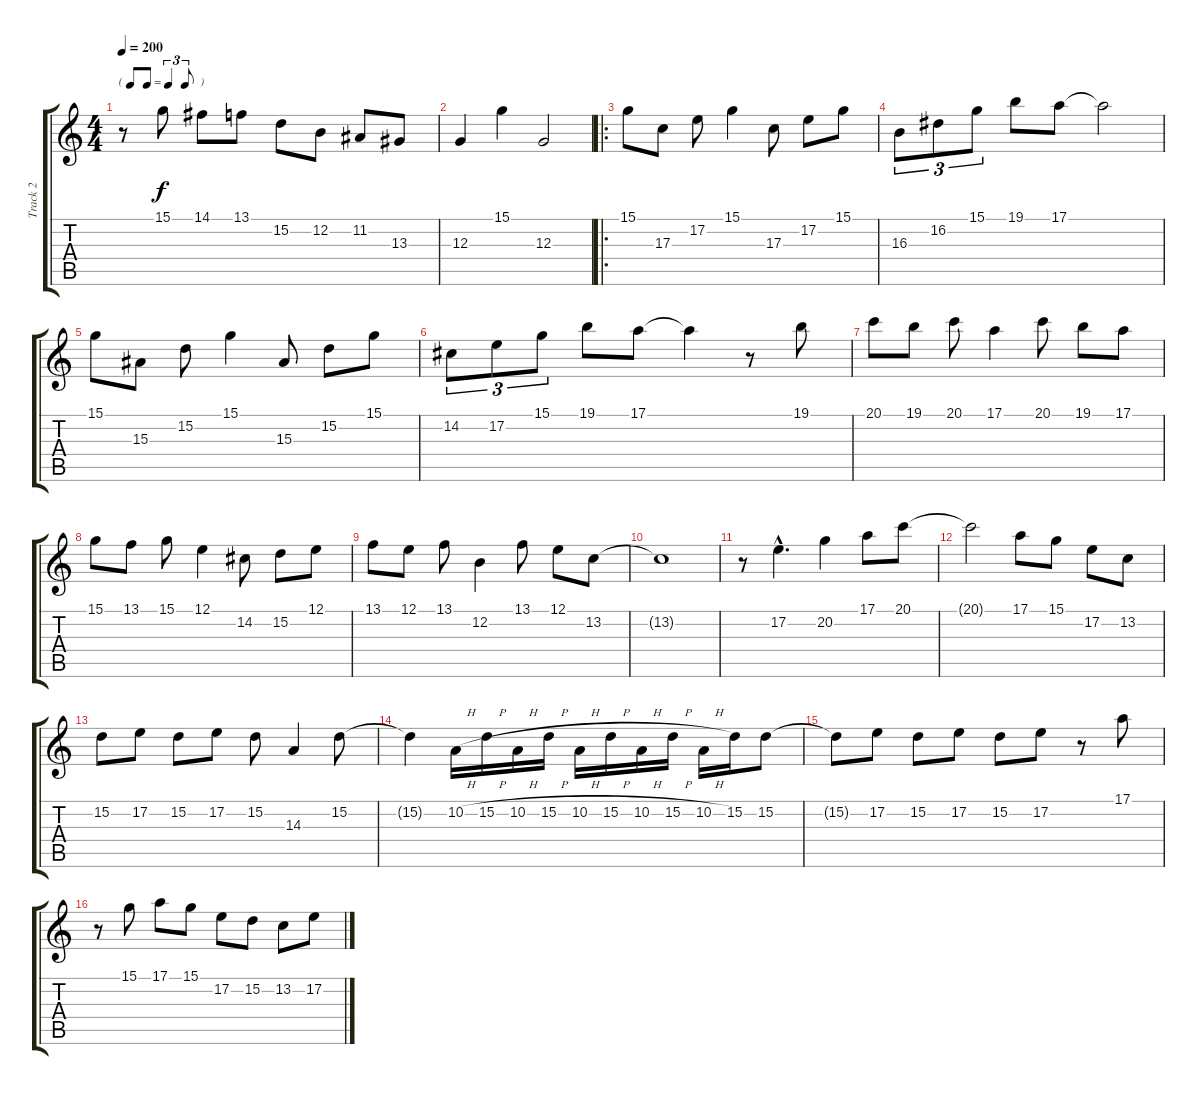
\track ("Track 2" "Track 2") {instrument honkytonkpiano}
\staff {score tabs}
\tuning (E4 B3 G3 D3 A2 E2) {hide}
\ts (4 4)
\tf triplet8th
\tempo 200
\clef g2
\ks c
r.8{dy f instrument honkytonkpiano} 15.1.8 14.1.8 13.1.8 15.2.8 12.2.8 11.2.8 13.3.8 |
12.3.4 15.1.4 12.3.2 |
\ro
15.1.8 17.3.8 17.2.8 15.1.4 17.3.8 17.2.8 15.1.8 |
16.3.8{tu (3 2)} 16.2.8{tu (3 2)} 15.1.8{tu (3 2)} 19.1.8 17.1.8 17.1{t}.2 |
15.1.8 15.3.8 15.2.8 15.1.4 15.3.8 15.2.8 15.1.8 |
14.2.8{tu (3 2)} 17.2.8{tu (3 2)} 15.1.8{tu (3 2)} 19.1.8 17.1.8 17.1{t}.4 r.8 19.1.8 |
20.1.8 19.1.8 20.1.8 17.1.4 20.1.8 19.1.8 17.1.8 |
15.1.8 13.1.8 15.1.8 12.1.4 14.2.8 15.2.8 12.1.8 |
13.1.8 12.1.8 13.1.8 12.2.4 13.1.8 12.1.8 13.2.8 |
13.2{t}.1 |
r.8 17.2{hac}.4{d} 20.2.4 17.1.8 20.1.8 |
20.1{t}.2 17.1.8 15.1.8 17.2.8 13.2.8 |
15.2.8 17.2.8 15.2.8 17.2.8 15.2.8 14.3.4 15.2.8 |
15.2{t}.4 10.2{h}.16 15.2{h}.16 10.2{h}.16 15.2{h}.16 10.2{h}.16 15.2{h}.16 10.2{h}.16 15.2{h}.16 10.2{h}.16 15.2.16 15.2.8 |
15.2{t}.8 17.2.8 15.2.8 17.2.8 15.2.8 17.2.8 r.8 17.1.8 |
r.8 15.1.8 17.1.8 15.1.8 17.2.8 15.2.8 13.2.8 17.2.8
